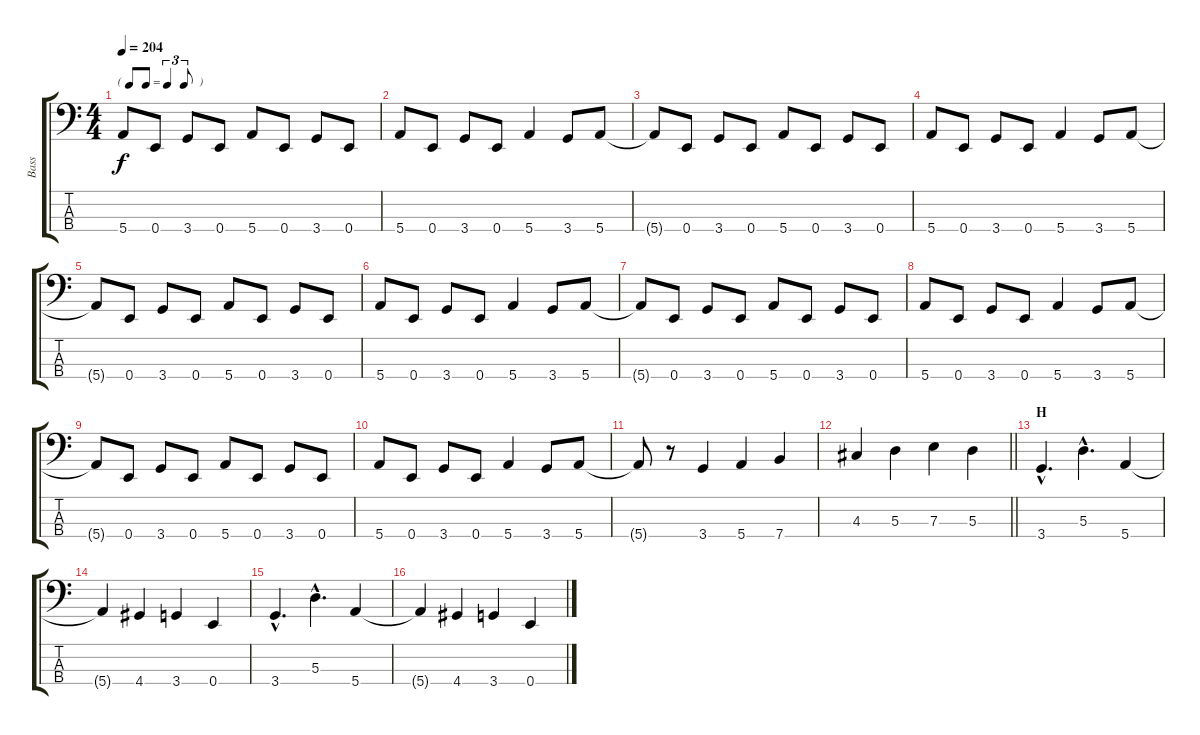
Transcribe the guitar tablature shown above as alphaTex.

\track ("Bass" "Bass") {instrument electricbasspick}
\staff {score tabs}
\tuning (G2 D2 A1 E1) {hide}
\ts (4 4)
\tf triplet8th
\tempo 204
\clef f4
\ks c
5.4{t}.8{dy f} 0.4.8 3.4.8 0.4.8 5.4.8 0.4.8 3.4.8 0.4.8 |
5.4.8 0.4.8 3.4.8 0.4.8 5.4.4 3.4.8 5.4.8 |
5.4{t}.8 0.4.8 3.4.8 0.4.8 5.4.8 0.4.8 3.4.8 0.4.8 |
5.4.8 0.4.8 3.4.8 0.4.8 5.4.4 3.4.8 5.4.8 |
5.4{t}.8 0.4.8 3.4.8 0.4.8 5.4.8 0.4.8 3.4.8 0.4.8 |
5.4.8 0.4.8 3.4.8 0.4.8 5.4.4 3.4.8 5.4.8 |
5.4{t}.8 0.4.8 3.4.8 0.4.8 5.4.8 0.4.8 3.4.8 0.4.8 |
5.4.8 0.4.8 3.4.8 0.4.8 5.4.4 3.4.8 5.4.8 |
5.4{t}.8 0.4.8 3.4.8 0.4.8 5.4.8 0.4.8 3.4.8 0.4.8 |
5.4.8 0.4.8 3.4.8 0.4.8 5.4.4 3.4.8 5.4.8 |
5.4{t}.8 r.8 3.4.4 5.4.4 7.4.4 |
\barLineRight lightlight
4.3.4 5.3.4 7.3.4 5.3.4 |
\section ("" "H")
3.4{hac}.4{d} 5.3{hac}.4{d} 5.4.4 |
5.4{t}.4 4.4.4 3.4.4 0.4.4 |
3.4{hac}.4{d} 5.3{hac}.4{d} 5.4.4 |
5.4{t}.4 4.4.4 3.4.4 0.4.4
